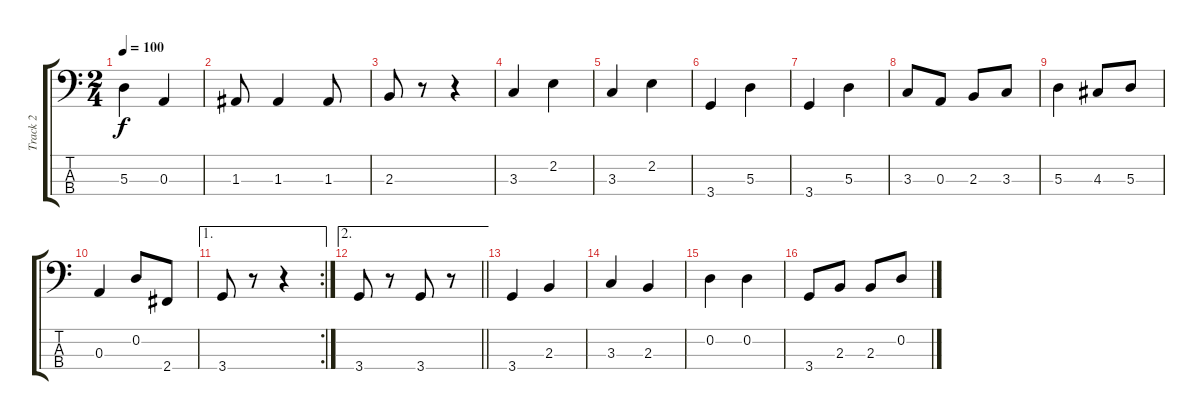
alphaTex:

\track ("Track 2" "Track 2") {instrument electricbassfinger}
\staff {score tabs}
\tuning (G2 D2 A1 E1) {hide}
\ts (2 4)
\tempo 100
\clef f4
\ks c
5.3.4{dy f} 0.3.4 |
1.3.8 1.3.4 1.3.8 |
2.3.8 r.8 r.4 |
3.3.4 2.2.4 |
3.3.4 2.2.4 |
3.4.4 5.3.4 |
3.4.4 5.3.4 |
3.3.8 0.3.8 2.3.8 3.3.8 |
5.3.4 4.3.8 5.3.8 |
0.3.4 0.2.8 2.4.8 |
\ae 1
\rc 2
3.4.8 r.8 r.4 |
\ae 2
\barLineRight lightlight
3.4.8 r.8 3.4.8 r.8 |
3.4.4 2.3.4 |
3.3.4 2.3.4 |
0.2.4 0.2.4 |
3.4.8 2.3.8 2.3.8 0.2.8
